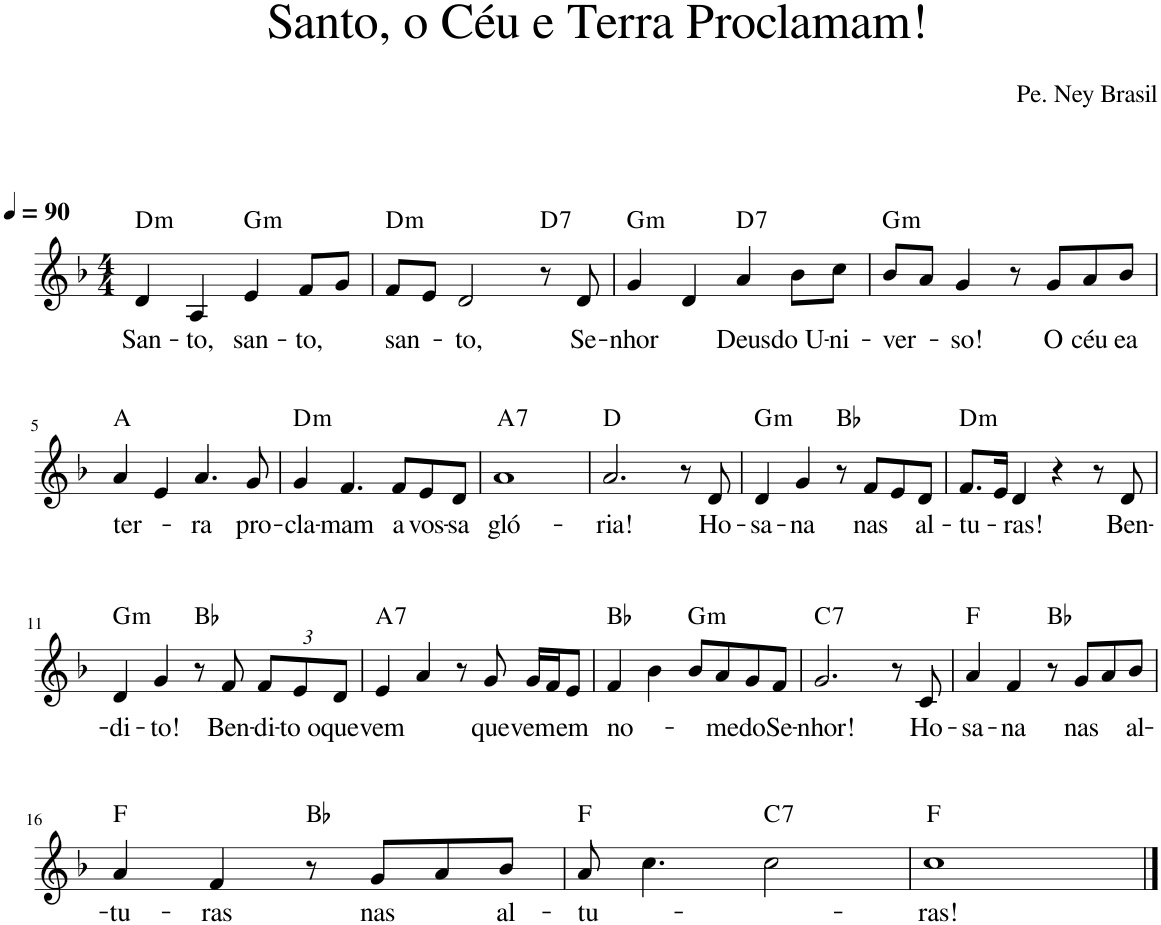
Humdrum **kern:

**kern	**text	**harte
*part1	*part1	*part1
*staff1	*staff1	*
*I"Voz	*	*
*I'Vo.	*	*
*clefG2	*	*
*k[b-]	*	*
*M4/4	*	*
*MM90	*	*
=1	=1	=1
!	!LO:LY:b	!LO:H:kt=m
4d/	San-	D:min
!	!LO:LY:b	!
4A/	-to,	.
!	!LO:LY:b	!LO:H:kt=m
4e/	san-	G:min
!	!LO:LY:b	!
8f/L	-to,	.
8g/J	.	.
=2	=2	=2
!	!LO:LY:b	!LO:H:kt=m
8f/L	san-	D:min
8e/J	.	.
!	!LO:LY:b	!
2d/	-to,	.
!	!	!LO:H:kt=7
8r	.	D:7
!	!LO:LY:b	!
8d/	Se-	.
=3	=3	=3
!	!LO:LY:b	!LO:H:kt=m
4g/	-nhor	G:min
4d/	.	.
!	!LO:LY:b	!LO:H:kt=7
4a/	Deus	D:7
!	!LO:LY:b	!
8b-\L	do U-	.
!	!LO:LY:b	!
8cc\J	-ni-	.
=4	=4	=4
!	!LO:LY:b	!LO:H:kt=m
8b-/L	-ver-	G:min
8a/J	.	.
!	!LO:LY:b	!
4g/	-so!	.
8r	.	.
!	!LO:LY:b	!
8g/L	O	.
!	!LO:LY:b	!
8a/	céu	.
!	!LO:LY:b	!
8b-/J	ea	.
!!LO:LB:g=z
=5	=5	=5
!	!LO:LY:b	!
4a/	ter-	A:maj
4e/	.	.
!	!LO:LY:b	!
4.a/	-ra	.
!	!LO:LY:b	!
8g/	pro-	.
=6	=6	=6
!	!LO:LY:b	!LO:H:kt=m
4g/	-cla-	D:min
!	!LO:LY:b	!
4.f/	-mam	.
!	!LO:LY:b	!
8f/L	a	.
!	!LO:LY:b	!
8e/	vos-	.
!	!LO:LY:b	!
8d/J	-sa	.
=7	=7	=7
!	!LO:LY:b	!LO:H:kt=7
1a	gló-	A:7
=8	=8	=8
!	!LO:LY:b	!
2.a/	-ria!	D:maj
8r	.	.
!	!LO:LY:b	!
8d/	Ho-	.
=9	=9	=9
!	!LO:LY:b	!LO:H:kt=m
4d/	-sa-	G:min
!	!LO:LY:b	!
4g/	-na	.
8r	.	Bb:maj
!	!LO:LY:b	!
8f/L	nas	.
8e/	.	.
!	!LO:LY:b	!
8d/J	al-	.
=10	=10	=10
!	!LO:LY:b	!LO:H:kt=m
8.f/L	-tu-	D:min
16e/Jk	.	.
!	!LO:LY:b	!
4d/	-ras!	.
4r	.	.
8r	.	.
!	!LO:LY:b	!
8d/	Ben-	.
!!LO:LB:g=z
=11	=11	=11
!	!LO:LY:b	!LO:H:kt=m
4d/	-di-	G:min
!	!LO:LY:b	!
4g/	-to!	.
8r	.	Bb:maj
!	!LO:LY:b	!
8f/	Ben-	.
*Xbrackettup	*	*
!	!LO:LY:b	!
12f/L	-di-	.
!	!LO:LY:b	!
12e/	-to o	.
!	!LO:LY:b	!
12d/J	que	.
=12	=12	=12
!	!LO:LY:b	!LO:H:kt=7
4e/	vem	A:7
4a/	.	.
8r	.	.
!	!LO:LY:b	!
8g/	que	.
!	!LO:LY:b	!
16g/LL	vem	.
16f/J	.	.
!	!LO:LY:b	!
8e/J	em	.
=13	=13	=13
!	!LO:LY:b	!
4f/	no-	Bb:maj
4b-\	.	.
!	!	!LO:H:kt=m
8b-/L	.	G:min
!	!LO:LY:b	!
8a/	-me	.
!	!LO:LY:b	!
8g/	do	.
!	!LO:LY:b	!
8f/J	Se-	.
=14	=14	=14
!	!LO:LY:b	!LO:H:kt=7
2.g/	-nhor!	C:7
8r	.	.
!	!LO:LY:b	!
8c/	Ho-	.
=15	=15	=15
!	!LO:LY:b	!
4a/	-sa-	F:maj
!	!LO:LY:b	!
4f/	-na	.
8r	.	Bb:maj
!	!LO:LY:b	!
8g/L	nas	.
8a/	.	.
!	!LO:LY:b	!
8b-/J	al-	.
!!LO:LB:g=z
=16	=16	=16
!	!LO:LY:b	!
4a/	-tu-	F:maj
!	!LO:LY:b	!
4f/	-ras	.
8r	.	Bb:maj
!	!LO:LY:b	!
8g/L	nas	.
8a/	.	.
!	!LO:LY:b	!
8b-/J	al-	.
=17	=17	=17
!	!LO:LY:b	!
8a/	-tu-	F:maj
4.cc\	.	.
!	!	!LO:H:kt=7
2cc\	.	C:7
=18	=18	=18
!	!LO:LY:b	!
1cc	-ras!	F:maj
==	==	==
*-	*-	*-
